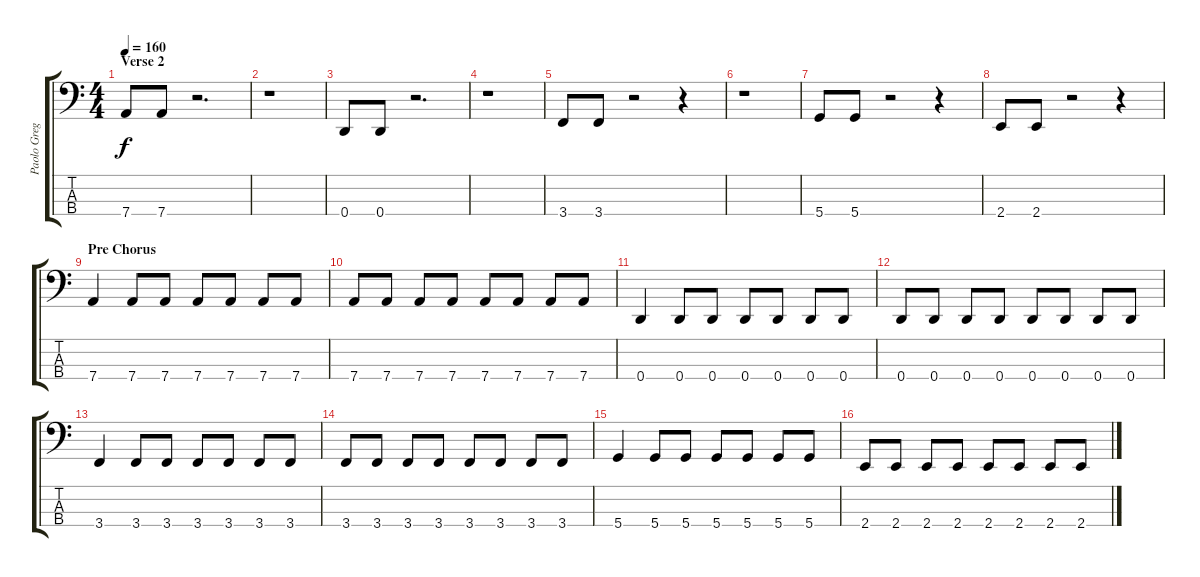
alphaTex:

\track ("Paolo Gregoletto" "Paolo Greg") {instrument electricbasspick}
\staff {score tabs}
\tuning (G2 D2 A1 D1) {hide}
\ts (4 4)
\section ("" "Verse 2")
\tempo 160
\clef f4
\ks c
7.4.8{dy f} 7.4.8 r.2{d} |
r.1 |
0.4.8 0.4.8 r.2{d} |
r.1 |
3.4.8 3.4.8 r.2 r.4 |
r.1 |
5.4.8 5.4.8 r.2 r.4 |
2.4.8 2.4.8 r.2 r.4 |
\section ("" "Pre Chorus")
7.4.4 7.4.8 7.4.8 7.4.8 7.4.8 7.4.8 7.4.8 |
7.4.8 7.4.8 7.4.8 7.4.8 7.4.8 7.4.8 7.4.8 7.4.8 |
0.4.4 0.4.8 0.4.8 0.4.8 0.4.8 0.4.8 0.4.8 |
0.4.8 0.4.8 0.4.8 0.4.8 0.4.8 0.4.8 0.4.8 0.4.8 |
3.4.4 3.4.8 3.4.8 3.4.8 3.4.8 3.4.8 3.4.8 |
3.4.8 3.4.8 3.4.8 3.4.8 3.4.8 3.4.8 3.4.8 3.4.8 |
5.4.4 5.4.8 5.4.8 5.4.8 5.4.8 5.4.8 5.4.8 |
2.4.8 2.4.8 2.4.8 2.4.8 2.4.8 2.4.8 2.4.8 2.4.8
